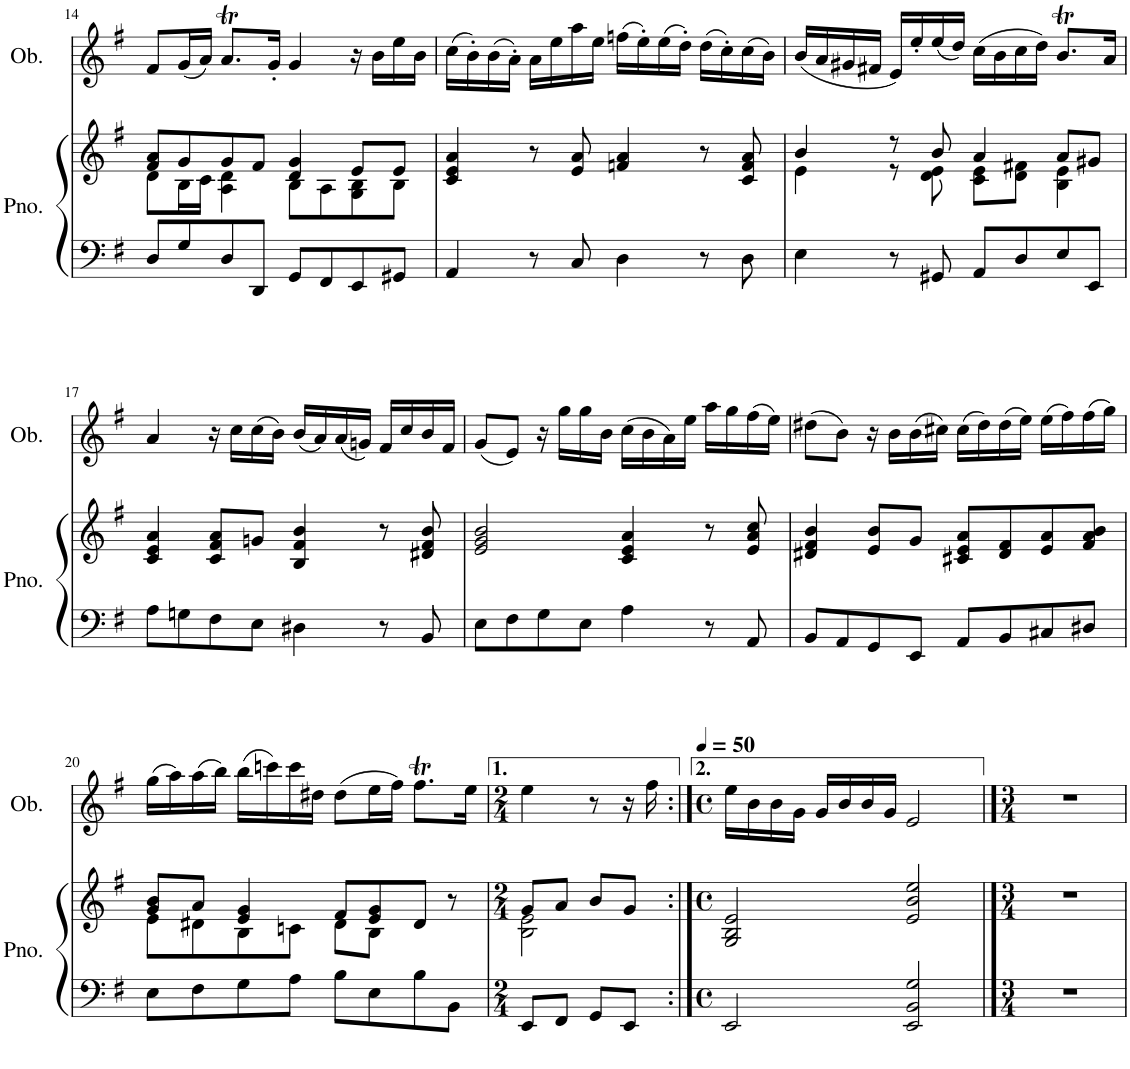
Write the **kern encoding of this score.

**kern	**kern	**kern
*part2	*part2	*part1
*staff3	*staff2	*staff1
*I"Piano	*	*I"Oboe
*I'Pno.	*	*I'Ob.
!!LO:PB:g=z
*clefF4	*clefG2	*clefG2
*k[f#]	*k[f#]	*k[f#]
*M4/4	*M4/4	*M4/4
=14	=14	=14
*	*^	*
8D/L	8f#/ 8a/L	8d\L	8f#/L
8G/	8g/	16B\L	(16g/L
.	.	16c\JJ	16a/JJ)
8D/	8g/	4A\ 4d\	8.aT/L
8DD/J	8f#/J	.	.
.	.	.	16g'/Jk
8GG/L	4d/ 4g/	8B\L	4g/
8FF#/	.	8A\	.
8EE/	8e/L	8G\ 8B\	16r
.	.	.	16b\LL
8GG#X/J	8e/J	8B\J	16ee\
.	.	.	16b\JJ
*	*v	*v	*
=15	=15	=15
4AA/	4c/ 4e/ 4a/	(16cc\LL
.	.	16b'\)
.	.	(16b\
.	.	16a'\JJ)
8r	8r	16a\LL
.	.	16ee\
8C/	8e/ 8a/	16aa\
.	.	16ee\JJ
4D\	4fn/ 4a/	(16ffn\LL
.	.	16ee'\)
.	.	(16ee\
.	.	16dd'\JJ)
8r	8r	(16dd\LL
.	.	16cc'\)
8D\	8c/ 8f/ 8a/	(16cc\
.	.	16b\JJ)
=16	=16	=16
*	*^	*
4E\	4b/	4e\	(16b/LL
.	.	.	16a/
.	.	.	16g#X/
.	.	.	16f#X/JJ
8r	8r	8r	16e/LL)
.	.	.	16ee'/
8GG#X/	8b/	8d\ 8e\	(16ee/
.	.	.	16dd/JJ)
8AA/L	4a/	8c\ 8e\L	(16cc\LL
.	.	.	16b\
8D/	.	8d\ 8f#X\J	16cc\
.	.	.	16dd\JJ)
8E/	8a/L	4B\ 4e\	8.bt/L
8EE/J	8g#X/J	.	.
.	.	.	16a/Jk
*	*v	*v	*
!!LO:LB:g=z
=17	=17	=17
8A\L	4c/ 4e/ 4a/	4a/
8Gn\	.	.
8F#\	8c/ 8f#/ 8a/L	16r
.	.	16cc\LL
8E\J	8gn/J	(16cc\
.	.	16b\JJ)
4D#X\	4B/ 4f#/ 4b/	(16b/LL
.	.	16a/)
.	.	(16a/
.	.	16gn/JJ)
8r	8r	16f#/LL
.	.	16cc/
8BB/	8d#X/ 8f#/ 8b/	16b/
.	.	16f#/JJ
=18	=18	=18
8E\L	2e/ 2g/ 2b/	(8g/L
8F#\	.	8e/J)
8G\	.	16r
.	.	16gg\LL
8E\J	.	16gg\
.	.	16b\JJ
4A\	4c/ 4e/ 4a/	(16cc\LL
.	.	16b\
.	.	16a\)
.	.	16ee\JJ
8r	8r	16aa\LL
.	.	16gg\
8AA/	8e/ 8a/ 8cc/	(16ff#\
.	.	16ee\JJ)
=19	=19	=19
8BB/L	4d#X/ 4f#/ 4b/	(8dd#X\L
8AA/	.	8b\J)
8GG/	8e/ 8b/L	16r
.	.	16b\LL
8EE/J	8g/J	(16b\
.	.	16cc#X\JJ)
8AA/L	8c#X/ 8e/ 8a/L	(16cc#\LL
.	.	16dd#\)
8BB/	8d#/ 8f#/	(16dd#\
.	.	16ee\JJ)
8C#X/	8e/ 8a/	(16ee\LL
.	.	16ff#\)
8D#X/J	8f#/ 8a/ 8b/J	(16ff#\
.	.	16gg\JJ)
!!LO:LB:g=z
=20	=20	=20
*	*^	*
8E\L	8g/ 8b/L	8e\L	(16gg\LL
.	.	.	16aa\)
8F#\	8a/J	8d#X\	(16aa\
.	.	.	16bb\JJ)
8G\	4e/ 4g/	8B\	(16bb\LL
.	.	.	16cccn\)
8A\J	.	8cn\J	16ccc\
.	.	.	16dd#X\JJ
8B\L	8f#/L	8d#\L	(8dd#\L
8E\	8e/ 8g/	8B\J	16ee\L
.	.	.	16ff#\JJ)
8B\	8d#/J	4ryy	8.ff#t\L
8BB\J	8r	.	.
.	.	.	16ee\Jk
=21	=21	=21	=21
*M2/4	*M2/4	*	*M2/4
8EE/L	8g/L	2B\ 2e\	4ee\
8FF#/J	8a/J	.	.
8GG/L	8b/L	.	8r
8EE/J	8g/J	.	16r
.	.	.	16ff#\
*	*v	*v	*
=22:|!	=22:|!	=22:|!
*M4/4	*M4/4	*M4/4
*met(c)	*met(c)	*met(c)
*	*	*MM50
2EE/	2G/ 2B/ 2e/	16ee\LL
.	.	16b\
.	.	16b\
.	.	16g\JJ
.	.	16g/LL
.	.	16b/
.	.	16b/
.	.	16g/JJ
2EE/ 2BB/ 2G/	2e/ 2b/ 2ee/	2e/
==23	==23	==23
*M3/4	*M3/4	*M3/4
2.r	2.r	2.r
=	=	=
*-	*-	*-
